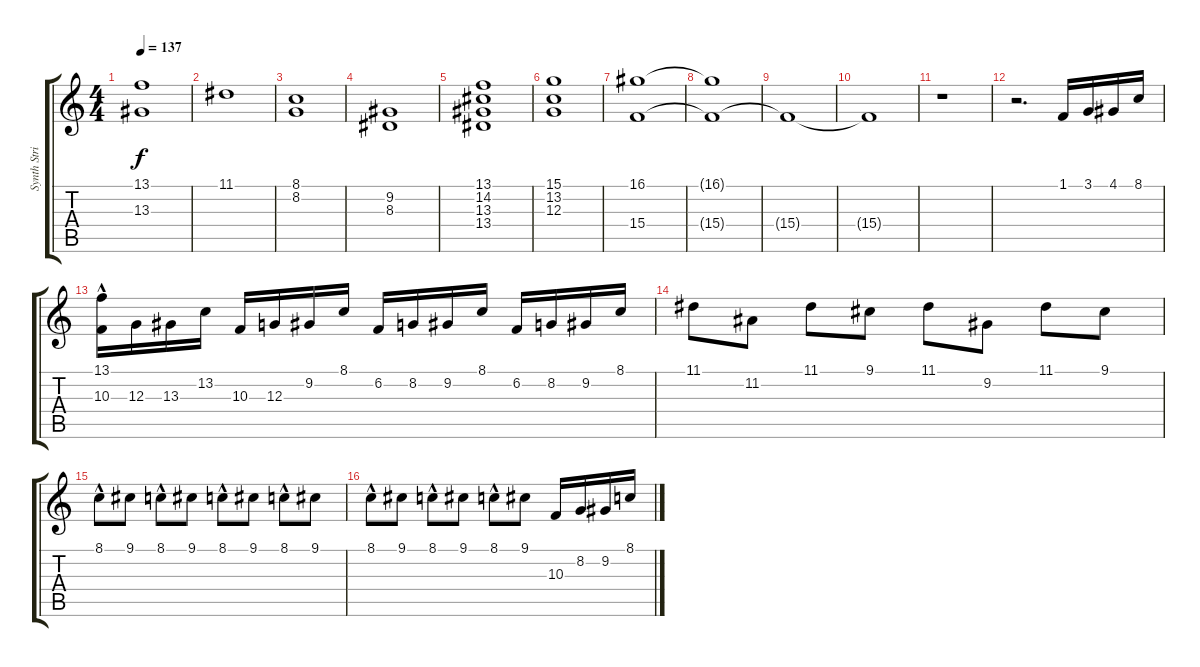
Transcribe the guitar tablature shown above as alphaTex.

\track ("Synth Strings (Backing)" "Synth Stri") {instrument synthstrings1}
\staff {score tabs}
\tuning (E4 B3 G3 D3 A2 E2) {hide}
\ts (4 4)
\tempo 137
\clef g2
\ks c
(13.1 13.3).1{dy f} |
11.1.1 |
(8.1 8.2).1 |
(9.2 8.3).1 |
(13.1 14.2 13.3 13.4).1 |
(15.1 13.2 12.3).1 |
(16.1 15.4).1 |
(16.1{t} 15.4{t}).1 |
15.4{t}.1 |
15.4{t}.1 |
r.1 |
r.2{d} 1.1.16{volume 10} 3.1.16 4.1.16 8.1.16 |
(13.1{hac} 10.3).16{volume 10} 12.3.16{volume 10} 13.3.16{volume 9} 13.2.16{volume 9} 10.3.16{volume 8} 12.3.16{volume 8} 9.2.16{volume 8} 8.1.16{volume 7} 6.2.16{volume 7} 8.2.16{volume 7} 9.2.16{volume 6} 8.1.16{volume 6} 6.2.16{volume 6} 8.2.16{volume 5} 9.2.16{volume 5} 8.1.16{volume 4} |
11.1.8{volume 10} 11.2.8 11.1.8 9.1.8 11.1.8 9.2.8 11.1.8 9.1.8 |
8.1{hac}.8{volume 10} 9.1.8{volume 10} 8.1{hac}.8{volume 9} 9.1.8{volume 9} 8.1{hac}.8{volume 8} 9.1.8{volume 8} 8.1{hac}.8{volume 8} 9.1.8{volume 7} |
8.1{hac}.8{volume 7} 9.1.8{volume 6} 8.1{hac}.8{volume 6} 9.1.8{volume 6} 8.1{hac}.8{volume 5} 9.1.8{volume 5} 10.3.16{volume 5} 8.2.16{volume 4} 9.2.16{volume 10} 8.1.16
